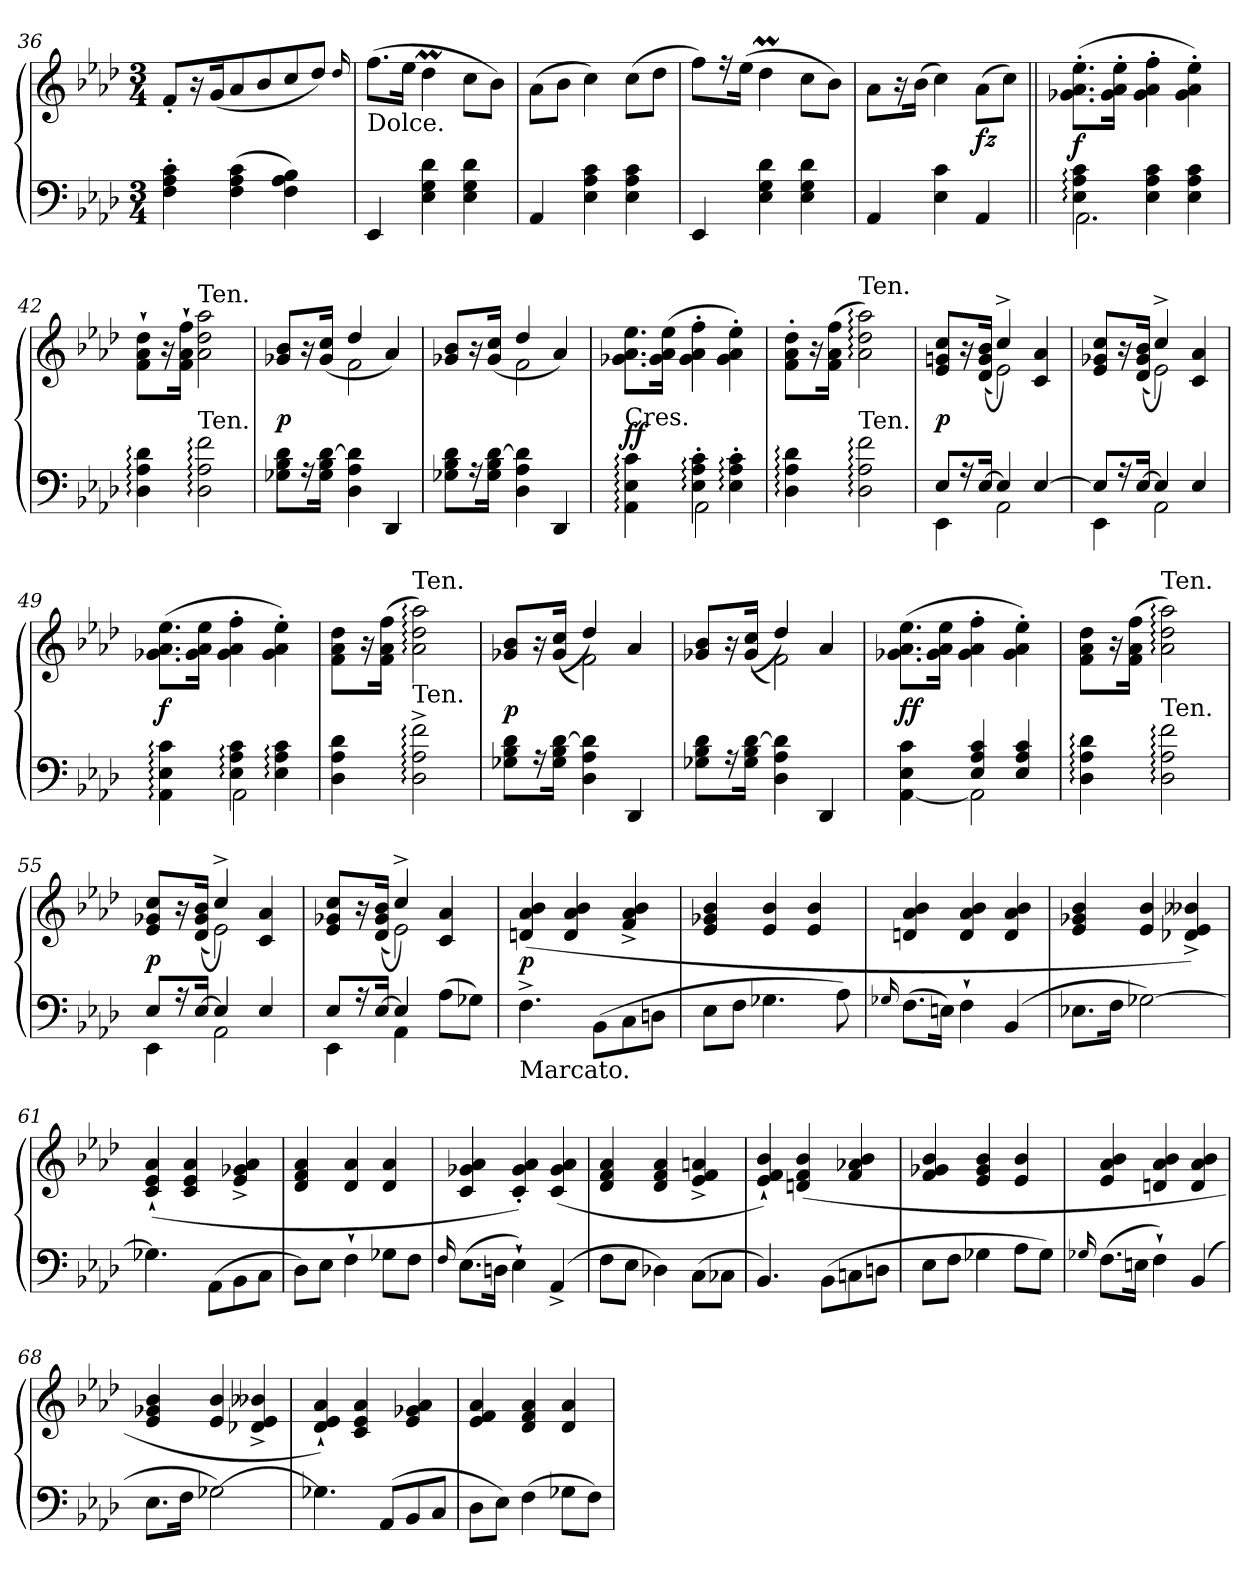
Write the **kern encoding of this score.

**kern	**kern	**dynam
*part1	*part1	*part1
*staff2	*staff1	*staff1/2
*clefF4	*clefG2	*
*k[b-e-a-d-]	*k[b-e-a-d-]	*
*f:	*f:	*
*M3/4	*M3/4	*
=36	=36	=36
4c' 4A-' 4F'	8f'L	.
.	16r	.
.	(16gk	.
(4c 4A- 4F	8a-	.
.	8b-	.
4B- 4A- 4F)	8cc	.
.	8dd-J)	.
.	16qqdd-/	.
=37	=37	=37
!	!LO:TX:b:t=Dolce.	!
4EE-	(>8.ffL	.
.	16ee-Jk	.
4d- 4G 4E-	4dd-M	.
4d- 4G 4E-	8ccL	.
.	8b-J)	.
=38	=38	=38
4AA-	(8a-\L	.
.	8b-\J	.
4c 4A- 4E-	4cc)	.
4c 4A- 4E-	(8ccL	.
.	8dd-J	.
=39	=39	=39
4EE-	8ffL)	.
.	16r	.
.	(>16ee-Jk	.
4d- 4G 4E-	4dd-M	.
4d- 4G 4E-	8ccL	.
.	8b-J)	.
=40	=40	=40
4AA-	8a-L	.
.	16r	.
.	(>16b-\Jk	.
4c 4E-	4cc)	.
!	!	!LO:DY:b
4AA-	(8a-L	fz
.	8ccJ)	.
=41||	=41||	=41||
*^	*	*
4c:\ 4A-:\ 4E-:\	2.AA-	(>8.ee-' 8.a-' 8.g-X'L	f
.	.	16ee-' 16a-' 16g-'Jk	.
4c\ 4A-\ 4E-\	.	4ff' 4a-' 4g-'	.
4c\ 4A-\ 4E-\	.	4ee-' 4a-' 4g-')	.
*v	*v	*	*
=42	=42	=42
4d-: 4A-: 4D-:	8dd-`\ 8a-`\ 8f`\L	.
.	16r	.
.	16ff` 16a-` 16f`Jk	.
!	!LO:TX:a:t=Ten.	!
!LO:TX:a:t=Ten.	!	!
2f: 2A-: 2D-:	2aa- 2dd- 2a-	.
=43	=43	=43
*	*^	*
8d- 8B- 8G-XL	8b- 8g-XL	4ryy	p
16r	16r	.	.
[16d- 16B- 16G-Jk	(>16cc 16g-Jk	.	.
4d-] 4A- 4D-	4dd-	2f	.
4DD-	4a-)	.	.
=44	=44	=44	=44
8d- 8B- 8G-XL	8b- 8g-XL	4ryy	.
16r	16r	.	.
[16d- 16B- 16G-Jk	(>16cc 16g-Jk	.	.
4d-] 4A- 4D-	4dd-	2f	.
4DD-	4a-)	.	.
*	*v	*v	*
=45	=45	=45
*^	*	*
!	!	!LO:TX:c:t=Cres.	!
4c: 4E-: 4AA-:	4ryy	8.ee- 8.a- 8.g-XL	ff
.	.	(>16ee- 16a- 16g-Jk	.
4c:'\ 4A-:'\ 4E-:'\	2AA-	4ff' 4a-' 4g-'	.
4c:'\ 4A-:'\ 4E-:'\	.	4ee-' 4a-' 4g-')	.
*v	*v	*	*
=46	=46	=46
4d-: 4A-: 4D-:	8dd-' 8a-' 8f'L	.
.	16r	.
.	(16ff\ 16a-\ 16f\Jk	.
!	!LO:TX:a:t=Ten.	!
!LO:TX:a:t=Ten.	!	!
2f: 2A-: 2D-:	2aa-: 2dd-: 2a-:)	.
=47	=47	=47
*^	*^	*
8E-L	4EE-	8cc 8gn 8e-L	4ryy	p
16r	.	16r	.	.
[16E-Jk	.	(>(<16b- 16g 16d-Jk	.	.
4E-]	2AA-	4cc^)	2e-)	.
[4E-	.	4a- 4c	.	.
=48	=48	=48	=48	=48
8E-L]	4EE-	8cc 8g-X 8e-L	4ryy	.
16r	.	16r	.	.
[16E-Jk	.	(>(<16b- 16g- 16d-Jk	.	.
4E-]	2AA-	4cc^)	2e-)	.
4E-	.	4a- 4c	.	.
*	*	*v	*v	*
=49	=49	=49	=49
4c: 4E-: 4AA-:	4ryy	(>8.ee- 8.a- 8.g-XL	f
.	.	16ee- 16a- 16g-Jk	.
4c:\ 4A-:\ 4E-:\	2AA-	4ff' 4a-' 4g-'	.
4c:\ 4A-:\ 4E-:\	.	4ee-' 4a-' 4g-')	.
*v	*v	*	*
=50	=50	=50
4d- 4A- 4D-	8dd-\ 8a-\ 8f\L	.
.	16r	.
.	(16ff 16a- 16fJk	.
!	!LO:TX:a:t=Ten.	!
!LO:TX:a:t=Ten.	!	!
2f:^< 2A-:^< 2D-:^<	2aa-: 2dd-: 2a-:)	.
=51	=51	=51
*	*^	*
8d- 8B- 8G-XL	8b- 8g-XL	4ryy	p
16r	16r	.	.
[16d- 16B- 16G-Jk	(>(<16cc 16g-Jk	.	.
4d-] 4A- 4D-	4dd-)	2f)	.
4DD-	4a-	.	.
=52	=52	=52	=52
8d- 8B- 8G-XL	8b- 8g-XL	4ryy	.
16r	16r	.	.
[16d- 16B- 16G-Jk	(>(<16cc 16g-Jk	.	.
4d-] 4A- 4D-	4dd-)	2f)	.
4DD-	4a-	.	.
*	*v	*v	*
=53	=53	=53
*^	*	*
4c 4E- [4AA-	4ryy	(>8.ee- 8.a- 8.g-XL	ff
.	.	16ee- 16a- 16g-Jk	.
4c 4A- 4E-	2AA-]	4ff' 4a-' 4g-'	.
4c 4A- 4E-	.	4ee-' 4a-' 4g-')	.
*v	*v	*	*
=54	=54	=54
4d-: 4A-: 4D-:	8dd-\ 8a-\ 8f\L	.
.	16r	.
.	(16ff 16a- 16fJk	.
!	!LO:TX:a:t=Ten.	!
!LO:TX:a:t=Ten.	!	!
2f: 2A-: 2D-:	2aa-: 2dd-: 2a-:)	.
=55	=55	=55
*^	*^	*
8E-L	4EE-	8cc 8g-X 8e-L	4ryy	p
16r	.	16r	.	.
[16E-Jk	.	(>(<16b- 16g- 16d-Jk	.	.
4E-]	2AA-	4cc^)	2e-)	.
4E-	.	4a- 4c	.	.
=56	=56	=56	=56	=56
8E-L	4EE-	8cc 8g-X 8e-L	4ryy	.
16r	.	16r	.	.
[16E-Jk	.	(>(<16b- 16g- 16d-Jk	.	.
4E-]	4AA-	4cc^)	2e-)	.
(8A-L	4ryy	4a- 4c	.	.
8G-XJ)	.	.	.	.
*v	*v	*	*	*
*	*v	*v	*
=57	=57	=57
!LO:TX:b:t=Marcato.	!	!
4.F^<	(<4b- 4a- 4dn	p
.	4b- 4a- 4d	.
(>8BB-\L	.	.
8C	4b-^> 4a-^> 4f^>	.
8DnJ	.	.
=58	=58	=58
8E-L	4b- 4g-X 4e-	.
8FJ	.	.
4.G-X	4b- 4e-	.
.	4b- 4e-	.
8A-)	.	.
=59	=59	=59
16qqG-X/	.	.
(8.FL	4b- 4a- 4dn	.
16EnJk)	.	.
4F`	4b- 4a- 4d	.
(4BB-	4b- 4a- 4d	.
=60	=60	=60
8.E-XL	4b- 4g-X 4e-	.
16FJk	.	.
[2G-X)	4b- 4e-	.
.	4b--X^> 4e-^> 4d-X^>)	.
=61	=61	=61
4.G-X]	(<4a-` 4e-` 4c`	.
.	4a- 4e- 4c	.
(>8AA-\L	.	.
8BB-	4a-^> 4g-X^> 4e-^>	.
8CJ	.	.
=62	=62	=62
8D-L)	4a- 4f 4d-	.
8E-J	.	.
4F`	4a- 4d-	.
8G-XL	4a- 4d-	.
8FJ	.	.
=63	=63	=63
16qqF/	.	.
(8.E-L	4a- 4g-X 4c	.
16DnJk	.	.
4E-`)	4a-' 4g-' 4c')	.
(>4AA-^	(<4a- 4g- 4c	.
=64	=64	=64
8FL	4a- 4f 4d-	.
8E-J	.	.
4D-X)	4a- 4f 4d-	.
(>8C\L	4an^> 4f^> 4e-^>	.
8C-XJ	.	.
=65	=65	=65
4.BB-)	4b-` 4f` 4e-`)	.
.	(<4b- 4f 4dn	.
(>8BB-\L	.	.
8Cn	4b- 4a-X 4f	.
8DnJ	.	.
=66	=66	=66
8E-L	4b- 4g-X 4f	.
8FJ	.	.
4G-X	4b- 4g- 4e-	.
8A-L	4b- 4e-	.
8G-J)	.	.
=67	=67	=67
16qqG-X/	.	.
(8.FL	4b- 4a- 4e-	.
16EnJk	.	.
4F`)	4b- 4a- 4dn	.
(<4BB-	4b- 4a- 4d	.
=68	=68	=68
8.E-L	4b- 4g-X 4e-	.
16FJk	.	.
[2G-X)	4b- 4e-	.
.	4b--X^> 4e-^> 4d-X^>	.
=69	=69	=69
4.G-X]	4a-` 4e-` 4d-`)	.
.	4a- 4e- 4c	.
(>8AA-L	.	.
8BB-	4a- 4g-X 4e-	.
8CJ	.	.
=70	=70	=70
8D-L	4a- 4f 4e-	.
8E-J)	.	.
(4F	4a- 4f 4d-	.
8G-XL	4a- 4d-	.
8FJ)	.	.
=	=	=
*-	*-	*-
